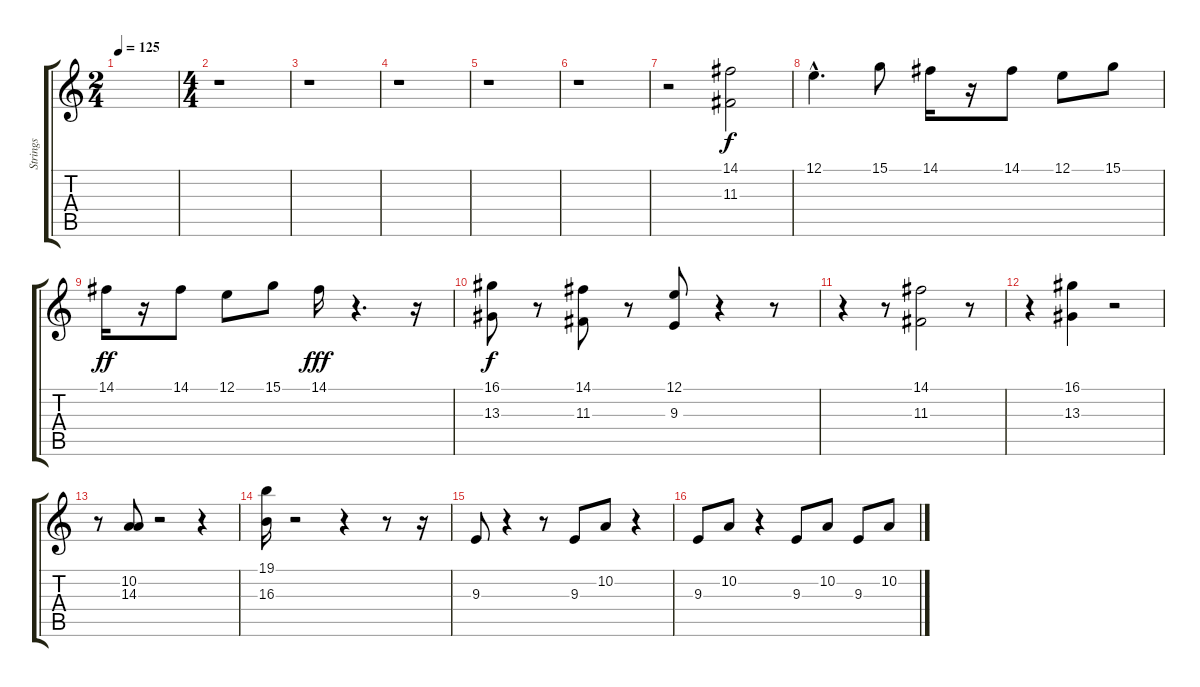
\track ("Strings" "Strings") {instrument stringensemble1}
\staff {score tabs}
\tuning (E4 B3 G3 D3 A2 E2) {hide}
\ts (2 4)
\tempo 125
\clef g2
\ks c
|
\ts (4 4)
r.1 |
r.1 |
r.1 |
r.1 |
r.1 |
r.2 (14.1 11.3).2 |
12.1{hac}.4{d} 15.1.8 14.1.16 r.16 14.1.8 12.1.8 15.1.8 |
14.1.16{dy ff} r.16 14.1.8 12.1.8 15.1.8 14.1.16{dy fff} r.4{d} r.16 |
(16.1 13.3).8{dy f} r.8 (14.1 11.3).8 r.8 (12.1 9.3).8 r.4 r.8 |
r.4 r.8 (14.1 11.3).2 r.8 |
r.4 (16.1 13.3).4 r.2 |
r.8 (10.2 14.3).8 r.2 r.4 |
(19.1 16.3).16 r.2 r.4 r.8 r.16 |
9.3.8 r.4 r.8 9.3.8 10.2.8 r.4 |
9.3.8 10.2.8 r.4 9.3.8 10.2.8 9.3.8 10.2.8
